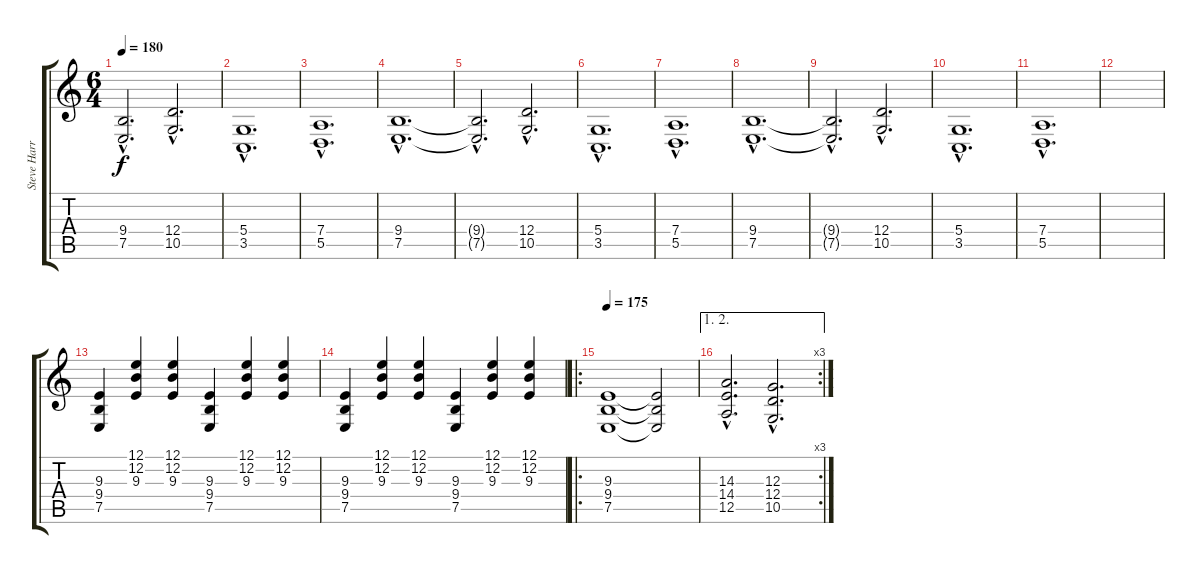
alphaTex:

\track ("Steve Harris (Keyboard)" "Steve Harr") {instrument stringensemble1}
\staff {score tabs}
\tuning (E4 B3 G3 D3 A2 E2) {hide}
\ts (6 4)
\tempo 180
\clef g2
\ks c
(9.4{hac t} 7.5{hac t}).2{d dy f} (12.4{hac} 10.5{hac}).2{d} |
(5.4{hac} 3.5{hac}).1{d} |
(7.4{hac} 5.5{hac}).1{d} |
(9.4{hac} 7.5{hac}).1{d} |
(9.4{hac t} 7.5{hac t}).2{d} (12.4{hac} 10.5{hac}).2{d} |
(5.4{hac} 3.5{hac}).1{d} |
(7.4{hac} 5.5{hac}).1{d} |
(9.4{hac} 7.5{hac}).1{d} |
(9.4{hac t} 7.5{hac t}).2{d} (12.4{hac} 10.5{hac}).2{d} |
(5.4{hac} 3.5{hac}).1{d} |
(7.4{hac} 5.5{hac}).1{d} |
|
(9.3 9.4 7.5).4{volume 6} (12.1 12.2 9.3).4 (12.1 12.2 9.3).4 (9.3 9.4 7.5).4 (12.1 12.2 9.3).4 (12.1 12.2 9.3).4 |
(9.3 9.4 7.5).4 (12.1 12.2 9.3).4 (12.1 12.2 9.3).4 (9.3 9.4 7.5).4 (12.1 12.2 9.3).4 (12.1 12.2 9.3).4 |
\ro
\tempo 175
(9.3 9.4 7.5).1{volume 9} (9.3{t} 9.4{t} 7.5{t}).2 |
\ae (1 2)
\rc 3
(14.3{hac} 14.4{hac} 12.5{hac}).2{d} (12.3{hac} 12.4{hac} 10.5{hac}).2{d}
